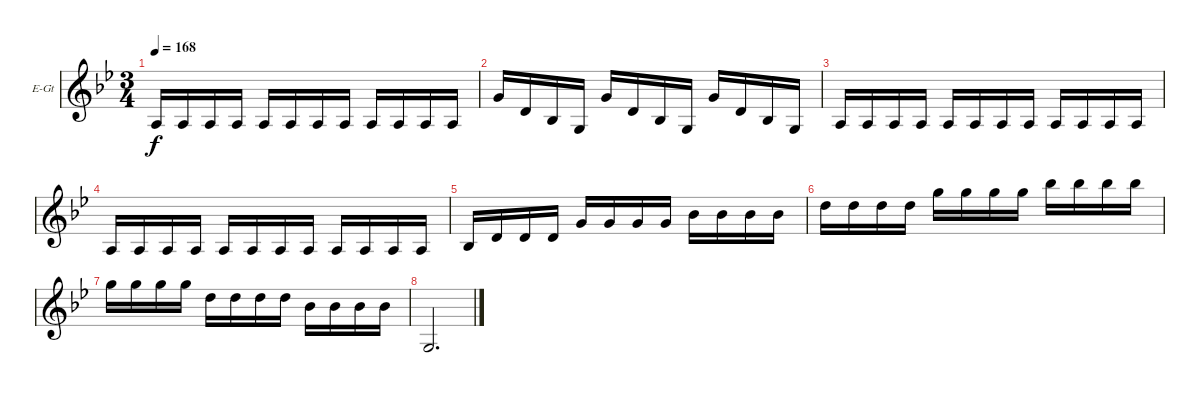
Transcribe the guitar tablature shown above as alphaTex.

\defaultSystemsLayout 4
\bracketExtendMode groupsimilarinstruments
\firstSystemTrackNameOrientation horizontal
\otherSystemsTrackNameOrientation horizontal
\track ("Secondo" "E-Gt") {instrument distortionguitar}
\staff {score}
\tuning (E4 B3 G3 D3 A2 E2)
\ts (3 4)
\tempo 168
\clef g2
\ks gminor
0.5.16{dy f} 0.5.16 0.5.16 0.5.16 0.5.16 0.5.16 0.5.16 0.5.16 0.5.16 0.5.16 0.5.16 0.5.16 |
0.3.16 0.4.16 1.5.16 3.6.16 0.3.16 0.4.16 1.5.16 3.6.16 0.3.16 0.4.16 1.5.16 3.6.16 |
0.5.16 0.5.16 0.5.16 0.5.16 0.5.16 0.5.16 0.5.16 0.5.16 0.5.16 0.5.16 0.5.16 0.5.16 |
0.5.16 0.5.16 0.5.16 0.5.16 0.5.16 0.5.16 0.5.16 0.5.16 0.5.16 0.5.16 0.5.16 0.5.16 |
1.5.16 0.4.16 0.4.16 0.4.16 0.3.16 0.3.16 0.3.16 0.3.16 3.3.16 3.3.16 3.3.16 3.3.16 |
3.2.16 3.2.16 3.2.16 3.2.16 3.1.16 3.1.16 3.1.16 3.1.16 6.1.16 6.1.16 6.1.16 6.1.16 |
8.2.16 8.2.16 8.2.16 8.2.16 7.3.16 7.3.16 7.3.16 7.3.16 8.4.16 8.4.16 8.4.16 8.4.16 |
3.6.2{d}
